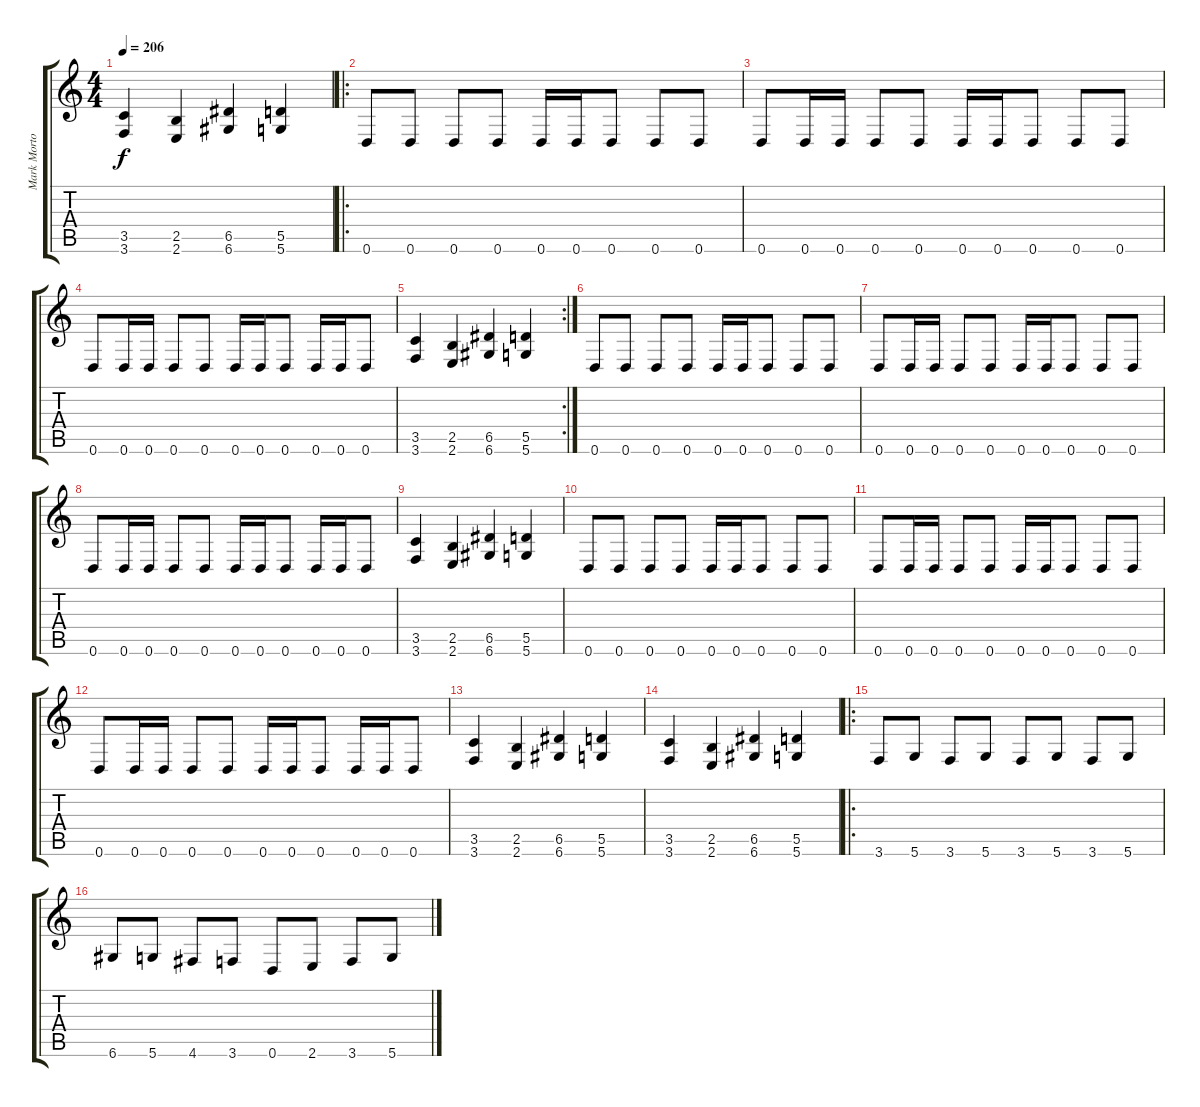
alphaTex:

\track ("Mark Morton" "Mark Morto") {instrument distortionguitar}
\staff {score tabs}
\tuning (E4 B3 G3 D3 A2 D2) {hide}
\ts (4 4)
\tempo 206
\clef g2
\ks c
(3.5 3.6).4{dy f instrument distortionguitar} (2.5 2.6).4{txt ""} (6.5 6.6).4 (5.5 5.6).4 |
\ro
0.6.8 0.6.8 0.6.8 0.6.8 0.6.16 0.6.16 0.6.8 0.6.8 0.6.8 |
0.6.8 0.6.16 0.6.16 0.6.8 0.6.8 0.6.16 0.6.16 0.6.8 0.6.8 0.6.8 |
0.6.8 0.6.16 0.6.16 0.6.8 0.6.8 0.6.16 0.6.16 0.6.8 0.6.16 0.6.16 0.6.8 |
\rc 2
(3.5 3.6).4 (2.5 2.6).4 (6.5 6.6).4 (5.5 5.6).4 |
0.6.8 0.6.8 0.6.8 0.6.8 0.6.16 0.6.16 0.6.8 0.6.8 0.6.8 |
0.6.8 0.6.16 0.6.16 0.6.8 0.6.8 0.6.16 0.6.16 0.6.8 0.6.8 0.6.8 |
0.6.8 0.6.16 0.6.16 0.6.8 0.6.8 0.6.16 0.6.16 0.6.8 0.6.16 0.6.16 0.6.8 |
(3.5 3.6).4 (2.5 2.6).4 (6.5 6.6).4 (5.5 5.6).4 |
0.6.8 0.6.8 0.6.8 0.6.8 0.6.16 0.6.16 0.6.8 0.6.8 0.6.8 |
0.6.8 0.6.16 0.6.16 0.6.8 0.6.8 0.6.16 0.6.16 0.6.8 0.6.8 0.6.8 |
0.6.8 0.6.16 0.6.16 0.6.8 0.6.8 0.6.16 0.6.16 0.6.8 0.6.16 0.6.16 0.6.8 |
(3.5 3.6).4 (2.5 2.6).4 (6.5 6.6).4 (5.5 5.6).4 |
(3.5 3.6).4 (2.5 2.6).4 (6.5 6.6).4 (5.5 5.6).4 |
\ro
3.6.8 5.6.8 3.6.8 5.6.8 3.6.8 5.6.8 3.6.8 5.6.8 |
6.6.8 5.6.8 4.6.8 3.6.8 0.6.8 2.6.8 3.6.8 5.6.8
